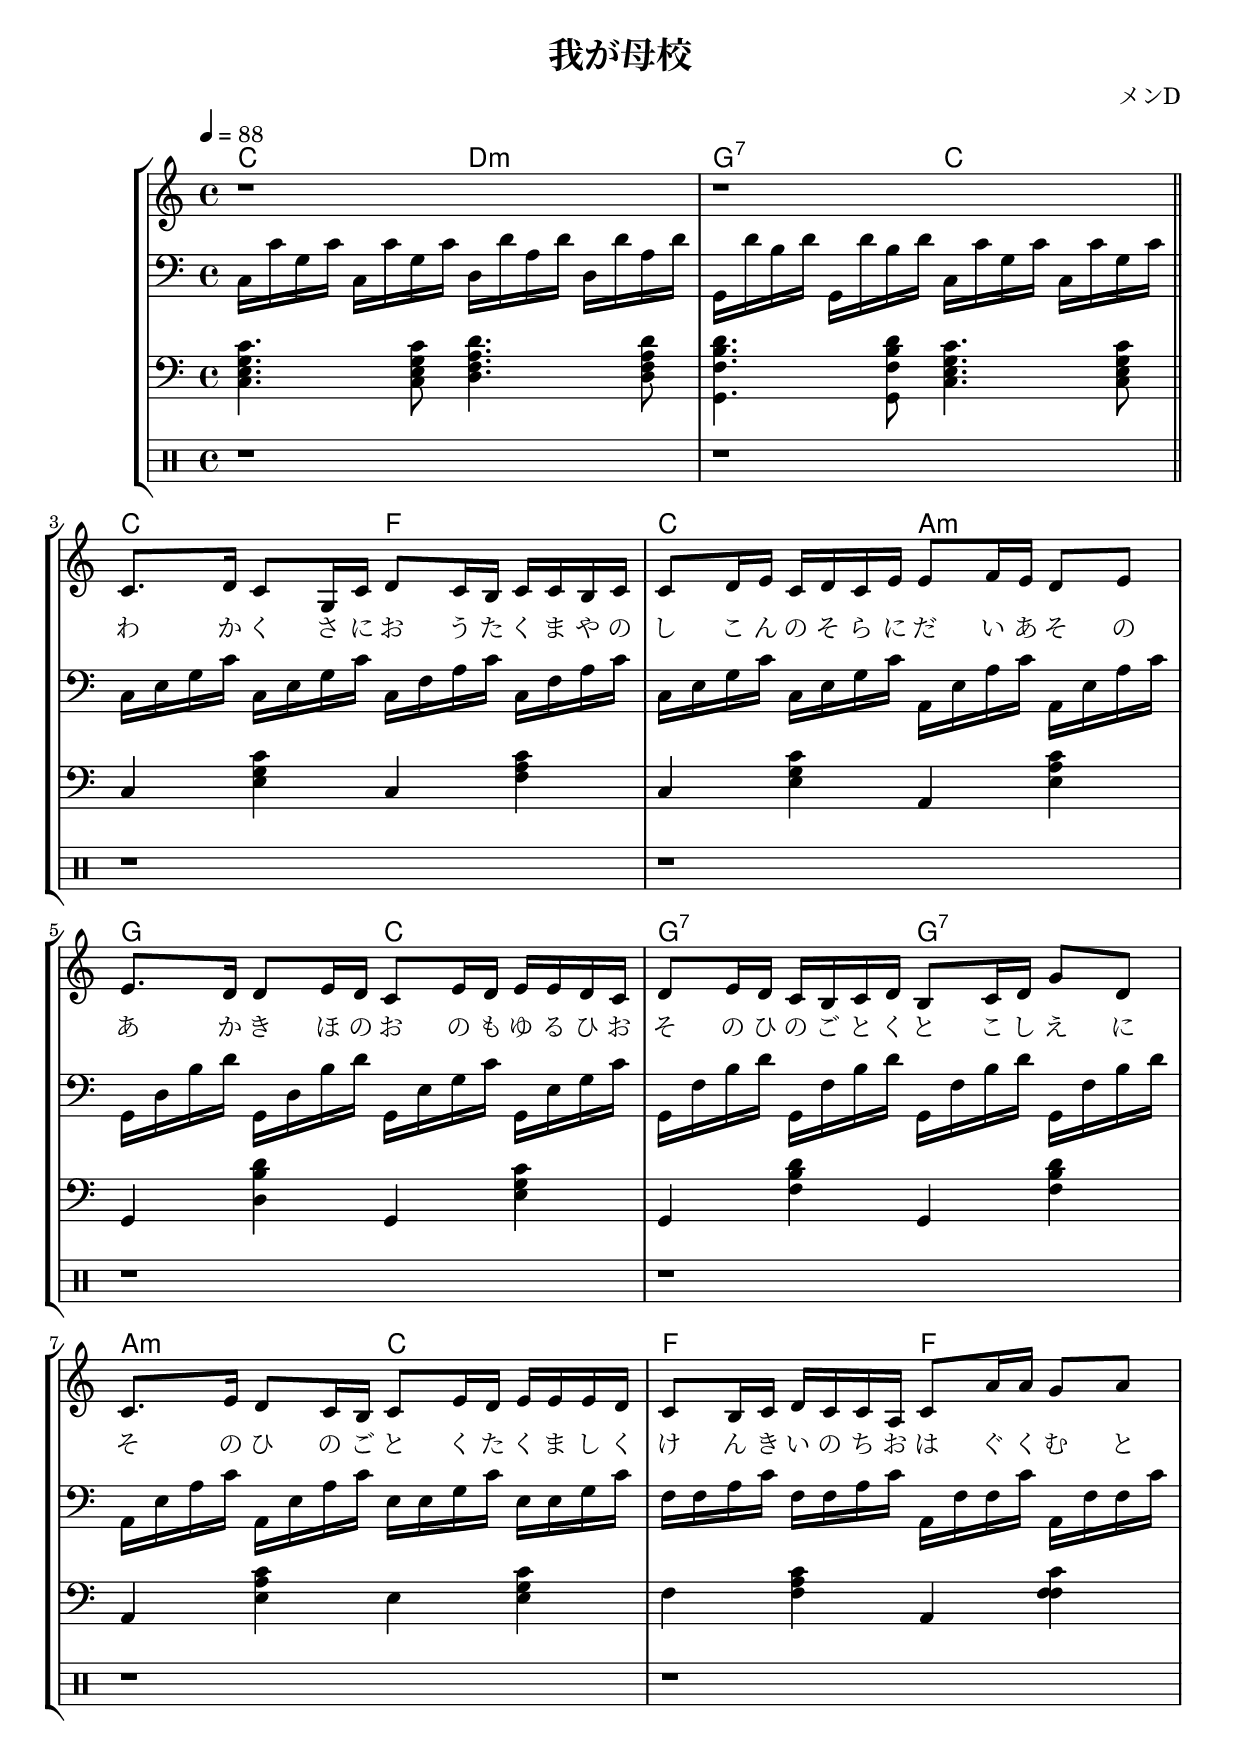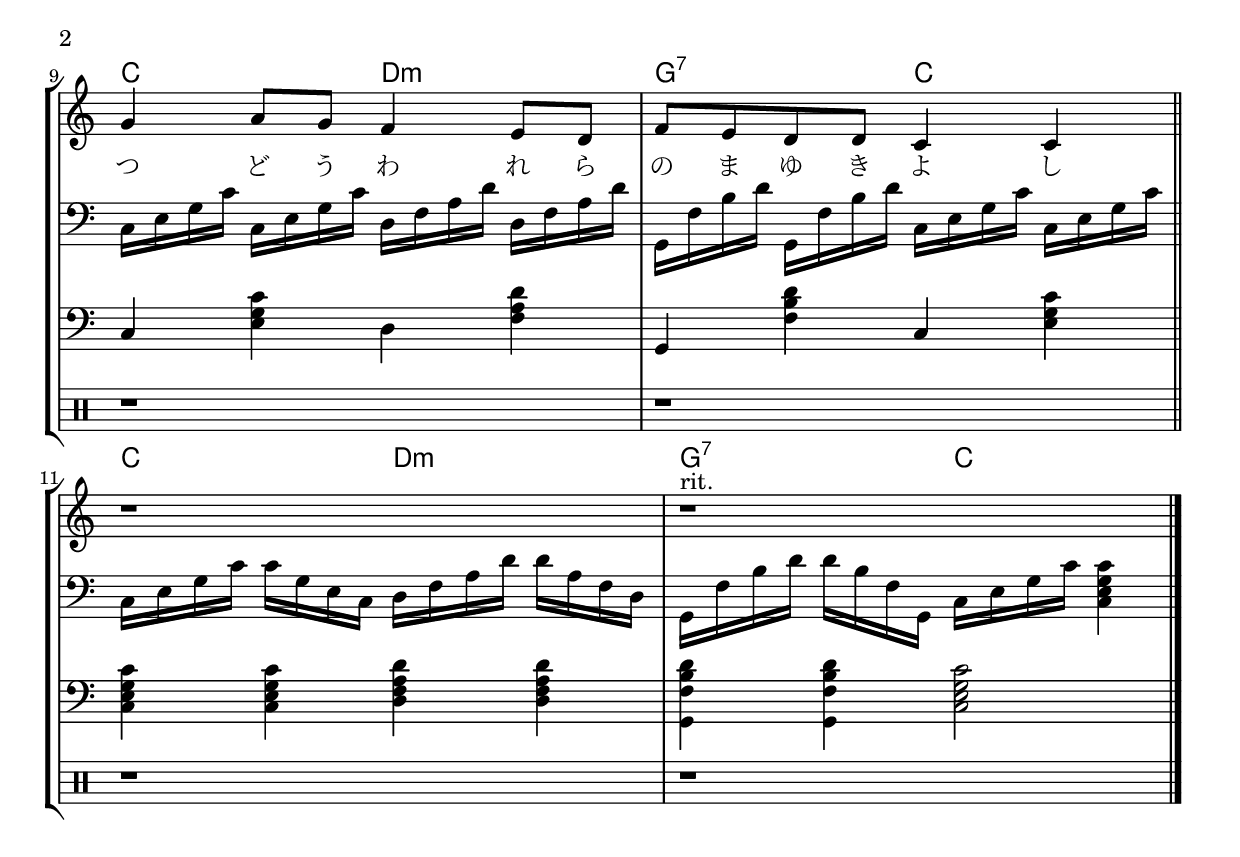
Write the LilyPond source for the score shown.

\version "2.12.1"

\header {
	title = \markup {我が母校}
	composer = \markup \center-column {メンD}
}

harmony = \chordmode {
	c2 d:m g:7 c 

	c f c a:m g c g:7 g:7 a:m c f f c d:m g:7 c 

	c d:m g:7 c 
}

melody = {
	\key c \major
	\tempo 4 = 88
	r1 | r1   
	\set Staff.midiInstrument = #"mmi0.48"
	 c'8.  d'16  c'8  g16  c'16  d'8  c'16  b16  c'16  c'16  b16  c'16 
	c'8  d'16  e'16  c'16  d'16  c'16  e'16  e'8  f'16  e'16  d'8  e'8 
	e'8.  d'16  d'8  e'16  d'16  c'8  e'16  d'16  e'16  e'16  d'16  c'16 
	d'8  e'16  d'16  c'16  b16  c'16  d'16  b8  c'16  d'16  g'8  d'8 
	c'8.  e'16  d'8  c'16  b16  c'8  e'16  d'16  e'16  e'16  e'16  d'16 
	c'8  b16  c'16  d'16  c'16  c'16  a16  c'8  a'16  a'16  g'8  a'8 
	g'4  a'8  g'8  f'4  e'8  d'8 
	f'8  e'8  d'8  d'8  c'4  c'4
	r1 | r1^"rit." \bar "|."
}

words = \lyricmode {
	
	わ  か  く  さ  に  お  う  た  く  ま  や  の  し  こ  ん  の  そ  ら  に  だ  い  あ  そ  の  あ  か  き  ほ  の  お  の  も  ゆ  る  ひ  お  そ  の  ひ  の  ご  と  く  と  こ  し  え  に  そ  の  ひ  の  ご  と  く  た  く  ま  し  く  け  ん  き  い  の  ち  お  は  ぐ  く  む  と  つ  ど  う  わ  れ  ら  の  ま  ゆ  き  よ  し  
	
}

tempochange = {
	\tempo 4 = 88
	r1 | r1 \bar "||"
	\tempo 4 = 88
	r1 | r1 | r1 | r1 | r1 | r1 | r1 | r1 \bar "||"
	\tempo 4 = 88
	r1 | \tempo 4 = 66 r2 \tempo 4 = 58 r2 \bar "|."
}

mainacc = {
	\clef bass
	\set Staff.midiInstrument = #"Agogo"
	\key c \major
	\tempo 4 = 88
	c16 c' g c' c c' g c'
	d16 d' a d' d d' a d'
	g,16 d' b d' g, d' b d'
	c16 c' g c' c c' g c'
	\bar "||"

	\set Staff.midiInstrument = #"Shanai"
	c16 e g c' c e g c'
	c16 f a c' c f a c'
	c16 e g c' c e g c'
	a,16 e a c' a, e a c'
	g,16 d b d' g, d b d'
	g,16 e g c' g, e g c'
	g,16 f b d' g, f b d'
	g,16 f b d' g, f b d'
	a,16 e a c' a, e a c'
	e16 e g c' e e g c'
	f16 f a c' f f a c'
	a,16 f f c' a, f f c'
	c16 e g c' c e g c'
	d16 f a d' d f a d'
	g,16 f b d' g, f b d'
	c16 e g c' c e g c'
	\bar "||"

	\set Staff.midiInstrument = #"Tinkle Bell"
	c16 e g c' c' g e c
	d16 f a d' d' a f d
	g,16 f b d' d' b f g,
	c16 e g c' <c e g c'>4
	\bar "|."
}

subacc = {
	\clef bass
	\set Staff.midiInstrument = #"Acoustic Guitar (steel)"
	\key c \major
	\tempo 4 = 88
	<c e g c'>4. <c e g c'>8
	<d f a d'>4. <d f a d'>8
	<g, f b d'>4. <g, f b d'>8
	<c e g c'>4. <c e g c'>8
	\bar "||"

	\set Staff.midiInstrument = #"Acoustic Guitar (nylon)"
	c4 <e g c'>4
	c4 <f a c'>4
	c4 <e g c'>4
	a,4 <e a c'>4
	g,4 <d b d'>4
	g,4 <e g c'>4
	g,4 <f b d'>4
	g,4 <f b d'>4
	a,4 <e a c'>4
	e4 <e g c'>4
	f4 <f a c'>4
	a,4 <f f c'>4
	c4 <e g c'>4
	d4 <f a d'>4
	g,4 <f b d'>4
	c4 <e g c'>4
	\bar "||"

	\set Staff.midiInstrument = #"Electric Guitar (jazz)"
	<c e g c'>4 <c e g c'>4
	<d f a d'>4 <d f a d'>4
	<g, f b d'>4 <g, f b d'>4
	<c e g c'>2
	\bar "|."
}

percA = {
	\drummode {
	r1 |r1 \bar "||"
	r1 |r1 |r1 |r1 |r1 |r1 |r1 |r1 \bar "||"
	r1 |r1 \bar "|."
	}
}

percB = {
	\drummode {
	r1 |r1 \bar "||"
	r1 |r1 |r1 |r1 |r1 |r1 |r1 |r1 \bar "||"
	r1 |r1 \bar "|."
	}
}

percC = {
	\drummode {
	r1 |r1 \bar "||"
	r1 |r1 |r1 |r1 |r1 |r1 |r1 |r1 \bar "||"
	r1 |r1 \bar "|."
	}
}

percD = {
	\drummode {
	r1 |r1 \bar "||"
	r1 |r1 |r1 |r1 |r1 |r1 |r1 |r1 \bar "||"
	r1 |r1 \bar "|."
	}
}

percE = {
	\drummode {
	r1 |r1 \bar "||"
	r1 |r1 |r1 |r1 |r1 |r1 |r1 |r1 \bar "||"
	r1 |r1 \bar "|."
	}
}

\score {
	<<
		\new StaffGroup <<
			\new ChordNames {\harmony}
			\new Voice = "melody" {\melody}
			\new Lyrics \lyricsto "melody" \words
			\new Staff = "mainacc" {\mainacc}
			\new Staff = "subacc" {\subacc}
			\new DrumStaff <<
				\new DrumVoice {\percA}
				\new DrumVoice {\percB}
				\new DrumVoice {\percC}
				\new DrumVoice {\percD}
				\new DrumVoice {\percE}
			>>
		>>
	>>
	\layout { }
}
